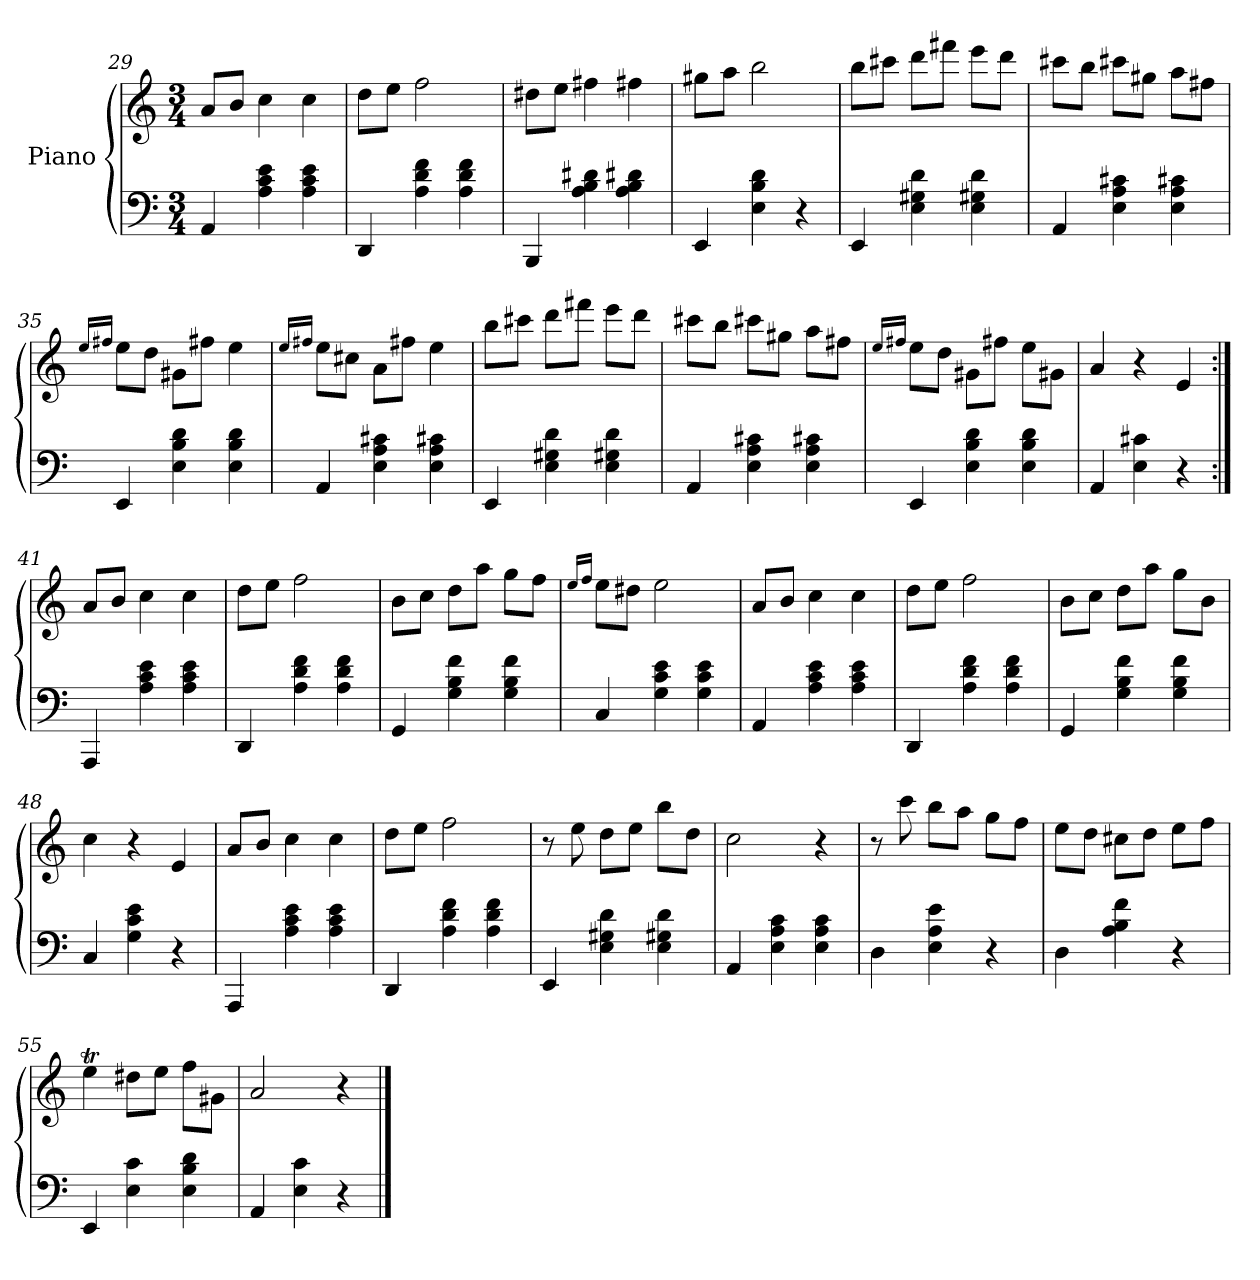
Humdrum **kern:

**kern	**kern
*part1	*part1
*staff2	*staff1
*I"Piano	*
*clefF4	*clefG2
*k[]	*k[]
*M3/4	*M3/4
=29	=29
4AA/	8a/L
.	8b/J
4A\ 4c\ 4e\	4cc\
4A\ 4c\ 4e\	4cc\
=30	=30
4DD/	8dd\L
.	8ee\J
4A\ 4d\ 4f\	2ff\
4A\ 4d\ 4f\	.
=31	=31
4BBB/	8dd#X\L
.	8ee\J
4A\ 4B\ 4d#X\	4ff#X\
4A\ 4B\ 4d#X\	4ff#X\
=32	=32
4EE/	8gg#X\L
.	8aa\J
4E\ 4B\ 4d\	2bb\
4r	.
!!LO:PB:g=z
=33	=33
4EE/	8bb\L
.	8ccc#X\J
4E\ 4G#X\ 4d\	8ddd\L
.	8fff#X\J
4E\ 4G#X\ 4d\	8eee\L
.	8ddd\J
=34	=34
4AA/	8ccc#X\L
.	8bb\J
4E\ 4A\ 4c#X\	8ccc#X\L
.	8gg#X\J
4E\ 4A\ 4c#X\	8aa\L
.	8ff#X\J
=35	=35
.	16qee/LL
.	16qff#X/JJ
4EE/	8ee\L
.	8dd\J
4E\ 4B\ 4d\	8g#X\L
.	8ff#X\J
4E\ 4B\ 4d\	4ee\
=36	=36
.	16qee/LL
.	16qff#X/JJ
4AA/	8ee\L
.	8cc#X\J
4E\ 4A\ 4c#X\	8a\L
.	8ff#X\J
4E\ 4A\ 4c#X\	4ee\
!!LO:LB:g=z
=37	=37
4EE/	8bb\L
.	8ccc#X\J
4E\ 4G#X\ 4d\	8ddd\L
.	8fff#X\J
4E\ 4G#X\ 4d\	8eee\L
.	8ddd\J
=38	=38
4AA/	8ccc#X\L
.	8bb\J
4E\ 4A\ 4c#X\	8ccc#X\L
.	8gg#X\J
4E\ 4A\ 4c#X\	8aa\L
.	8ff#X\J
=39	=39
.	16qee/LL
.	16qff#X/JJ
4EE/	8ee\L
.	8dd\J
4E\ 4B\ 4d\	8g#X\L
.	8ff#X\J
4E\ 4B\ 4d\	8ee\L
.	8g#X\J
=40	=40
4AA/	4a/
4E\ 4c#X\	4r
4r	4e/
=41:|!	=41:|!
4AAA/	8a/L
.	8b/J
4A\ 4c\ 4e\	4cc\
4A\ 4c\ 4e\	4cc\
!!LO:LB:g=z
=42	=42
4DD/	8dd\L
.	8ee\J
4A\ 4d\ 4f\	2ff\
4A\ 4d\ 4f\	.
=43	=43
4GG/	8b\L
.	8cc\J
4G\ 4B\ 4f\	8dd\L
.	8aa\J
4G\ 4B\ 4f\	8gg\L
.	8ff\J
=44	=44
.	16qee/LL
.	16qff/JJ
4C/	8ee\L
.	8dd#X\J
4G\ 4c\ 4e\	2ee\
4G\ 4c\ 4e\	.
=45	=45
4AA/	8a/L
.	8b/J
4A\ 4c\ 4e\	4cc\
4A\ 4c\ 4e\	4cc\
=46	=46
4DD/	8dd\L
.	8ee\J
4A\ 4d\ 4f\	2ff\
4A\ 4d\ 4f\	.
=47	=47
4GG/	8b\L
.	8cc\J
4G\ 4B\ 4f\	8dd\L
.	8aa\J
4G\ 4B\ 4f\	8gg\L
.	8b\J
=48	=48
4C/	4cc\
4G\ 4c\ 4e\	4r
4r	4e/
!!LO:LB:g=z
=49	=49
4AAA/	8a/L
.	8b/J
4A\ 4c\ 4e\	4cc\
4A\ 4c\ 4e\	4cc\
=50	=50
4DD/	8dd\L
.	8ee\J
4A\ 4d\ 4f\	2ff\
4A\ 4d\ 4f\	.
=51	=51
4EE/	8r
.	8ee\
4E\ 4G#X\ 4d\	8dd\L
.	8ee\J
4E\ 4G#X\ 4d\	8bb\L
.	8dd\J
=52	=52
4AA/	2cc\
4E\ 4A\ 4c\	.
4E\ 4A\ 4c\	4r
=53	=53
4D\	8r
.	8ccc\
4E\ 4A\ 4e\	8bb\L
.	8aa\J
4r	8gg\L
.	8ff\J
=54	=54
4D\	8ee\L
.	8dd\J
4A\ 4B\ 4f\	8cc#X\L
.	8dd\J
4r	8ee\L
.	8ff\J
=55	=55
4EE/	4eet\
4E\ 4c\	8dd#X\L
.	8ee\J
4E\ 4B\ 4d\	8ff\L
.	8g#X\J
!!LO:LB:g=z
=56	=56
4AA/	2a/
4E\ 4c\	.
4r	4r
==	==
*-	*-
